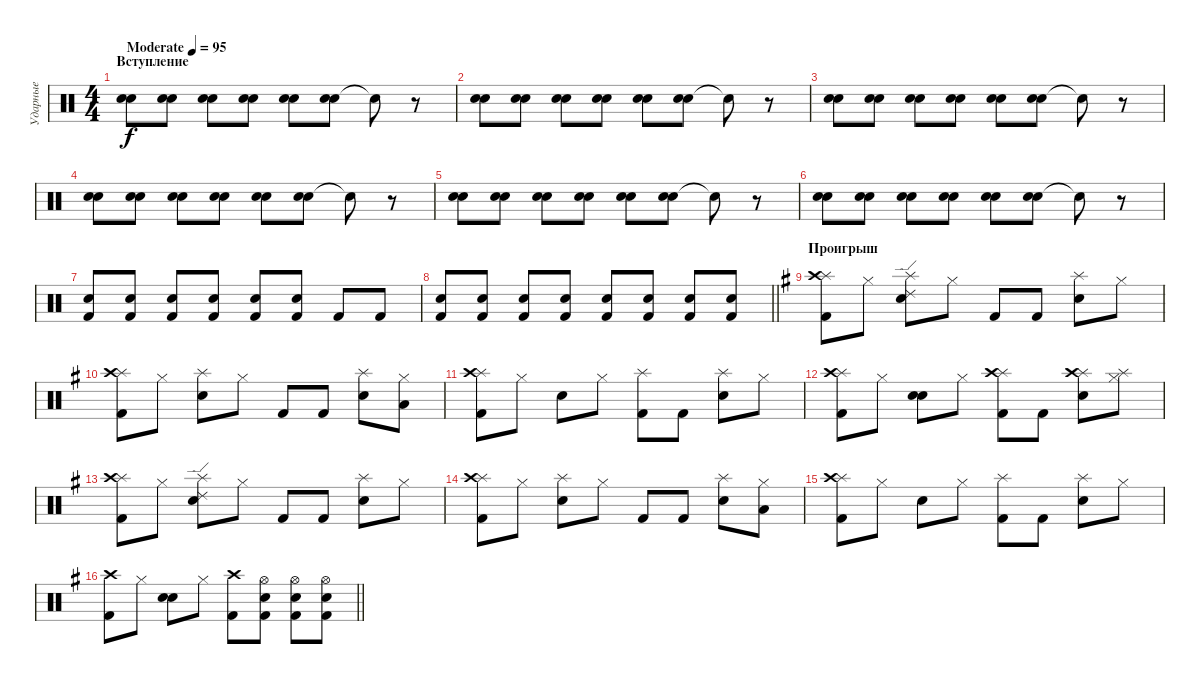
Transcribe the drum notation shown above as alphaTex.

\track ("Ударные" "Ударные") {instrument percussion}
\staff {score}
\articulation defaults
\ts (4 4)
\section ("" "Вступление")
\tempo (95 "Moderate")
\clef neutral
\ks c
("Snare (hit) 2" "Electric Snare (hit)").8{dy f} ("Snare (hit) 2" "Electric Snare (hit)").8 ("Snare (hit) 2" "Electric Snare (hit)").8 ("Snare (hit) 2" "Electric Snare (hit)").8 ("Snare (hit) 2" "Electric Snare (hit)").8 ("Snare (hit) 2" "Electric Snare (hit)").8 "Snare (hit)"{t}.8 r.8 |
("Snare (hit) 2" "Electric Snare (hit)").8 ("Snare (hit) 2" "Electric Snare (hit)").8 ("Snare (hit) 2" "Electric Snare (hit)").8 ("Snare (hit) 2" "Electric Snare (hit)").8 ("Snare (hit) 2" "Electric Snare (hit)").8 ("Snare (hit) 2" "Electric Snare (hit)").8 "Snare (hit)"{t}.8 r.8 |
("Snare (hit) 2" "Electric Snare (hit)").8 ("Snare (hit) 2" "Electric Snare (hit)").8 ("Snare (hit) 2" "Electric Snare (hit)").8 ("Snare (hit) 2" "Electric Snare (hit)").8 ("Snare (hit) 2" "Electric Snare (hit)").8 ("Snare (hit) 2" "Electric Snare (hit)").8 "Snare (hit)"{t}.8 r.8 |
("Snare (hit) 2" "Electric Snare (hit)").8 ("Snare (hit) 2" "Electric Snare (hit)").8 ("Snare (hit) 2" "Electric Snare (hit)").8 ("Snare (hit) 2" "Electric Snare (hit)").8 ("Snare (hit) 2" "Electric Snare (hit)").8 ("Snare (hit) 2" "Electric Snare (hit)").8 "Snare (hit)"{t}.8 r.8 |
("Snare (hit) 2" "Electric Snare (hit)").8 ("Snare (hit) 2" "Electric Snare (hit)").8 ("Snare (hit) 2" "Electric Snare (hit)").8 ("Snare (hit) 2" "Electric Snare (hit)").8 ("Snare (hit) 2" "Electric Snare (hit)").8 ("Snare (hit) 2" "Electric Snare (hit)").8 "Snare (hit)"{t}.8 r.8 |
("Snare (hit) 2" "Electric Snare (hit)").8 ("Snare (hit) 2" "Electric Snare (hit)").8 ("Snare (hit) 2" "Electric Snare (hit)").8 ("Snare (hit) 2" "Electric Snare (hit)").8 ("Snare (hit) 2" "Electric Snare (hit)").8 ("Snare (hit) 2" "Electric Snare (hit)").8 "Snare (hit)"{t}.8 r.8 |
("Kick (hit) 2" "Electric Snare (hit)").8 ("Kick (hit) 2" "Electric Snare (hit)").8 ("Kick (hit) 2" "Electric Snare (hit)").8 ("Kick (hit) 2" "Electric Snare (hit)").8 ("Kick (hit) 2" "Electric Snare (hit)").8 ("Kick (hit) 2" "Electric Snare (hit)").8 "Kick (hit) 2".8 "Kick (hit) 2".8 |
\barLineRight lightlight
("Kick (hit) 2" "Electric Snare (hit)").8 ("Kick (hit) 2" "Electric Snare (hit)").8 ("Kick (hit) 2" "Electric Snare (hit)").8 ("Kick (hit) 2" "Electric Snare (hit)").8 ("Kick (hit) 2" "Electric Snare (hit)").8 ("Kick (hit) 2" "Electric Snare (hit)").8 ("Kick (hit) 2" "Electric Snare (hit)").8 ("Kick (hit) 2" "Electric Snare (hit)").8 |
\section ("" "Проигрыш")
\ks eminor
("Splash (hit)" "Crash high (hit)" "Kick (hit) 2").8 "Hi-Hat (closed)".8 ("Splash (hit)" "Snare (hit) 2" "Ride (edge) 2").8 "Hi-Hat (closed)".8 "Kick (hit) 2".8 "Kick (hit) 2".8 ("Splash (hit)" "Snare (hit) 2").8 "Hi-Hat (closed)".8 |
("Splash (hit)" "Crash high (hit)" "Kick (hit) 2").8 "Hi-Hat (closed)".8 ("Snare (hit) 2" "Splash (hit)").8 "Hi-Hat (closed)".8 "Kick (hit) 2".8 "Kick (hit) 2".8 ("Splash (hit)" "Snare (hit) 2").8 ("Hi-Hat (closed)" "Low Tom (hit)").8 |
("Splash (hit)" "Crash high (hit)" "Kick (hit) 2").8 "Hi-Hat (closed)".8 "Snare (hit) 2".8 "Hi-Hat (closed)".8 ("Splash (hit)" "Kick (hit) 2").8 "Kick (hit) 2".8 ("Splash (hit)" "Snare (hit) 2").8 "Hi-Hat (closed)".8 |
("Splash (hit)" "Crash high (hit)" "Kick (hit) 2").8 "Hi-Hat (closed)".8 ("Snare (hit) 2" "Electric Snare (hit)").8 "Hi-Hat (closed)".8 ("Splash (hit)" "Crash high (hit)" "Kick (hit) 2").8 "Kick (hit) 2".8 ("Splash (hit)" "Snare (hit) 2" "Crash high (hit)").8 ("Hi-Hat (closed)" "Splash (hit)").8 |
("Splash (hit)" "Crash high (hit)" "Kick (hit) 2").8 "Hi-Hat (closed)".8 ("Splash (hit)" "Snare (hit) 2" "Ride (edge) 2").8 "Hi-Hat (closed)".8 "Kick (hit) 2".8 "Kick (hit) 2".8 ("Splash (hit)" "Snare (hit) 2").8 "Hi-Hat (closed)".8 |
("Splash (hit)" "Crash high (hit)" "Kick (hit) 2").8 "Hi-Hat (closed)".8 ("Snare (hit) 2" "Splash (hit)").8 "Hi-Hat (closed)".8 "Kick (hit) 2".8 "Kick (hit) 2".8 ("Splash (hit)" "Snare (hit) 2").8 ("Hi-Hat (closed)" "Low Tom (hit)").8 |
("Splash (hit)" "Crash high (hit)" "Kick (hit) 2").8 "Hi-Hat (closed)".8 "Snare (hit) 2".8 "Hi-Hat (closed)".8 ("Splash (hit)" "Kick (hit) 2").8 "Kick (hit) 2".8 ("Splash (hit)" "Snare (hit) 2").8 "Hi-Hat (closed)".8 |
\barLineRight lightlight
("Crash high (hit)" "Kick (hit) 2").8 "Hi-Hat (closed)".8 ("Snare (hit) 2" "Electric Snare (hit)").8 "Hi-Hat (closed)".8 ("Crash high (hit)" "Kick (hit) 2").8 ("Snare (hit) 2" "Hi-Hat (open)" "Kick (hit) 2").8 ("Snare (hit) 2" "Hi-Hat (open)" "Kick (hit) 2").8 ("Snare (hit) 2" "Hi-Hat (open)" "Kick (hit) 2").8
